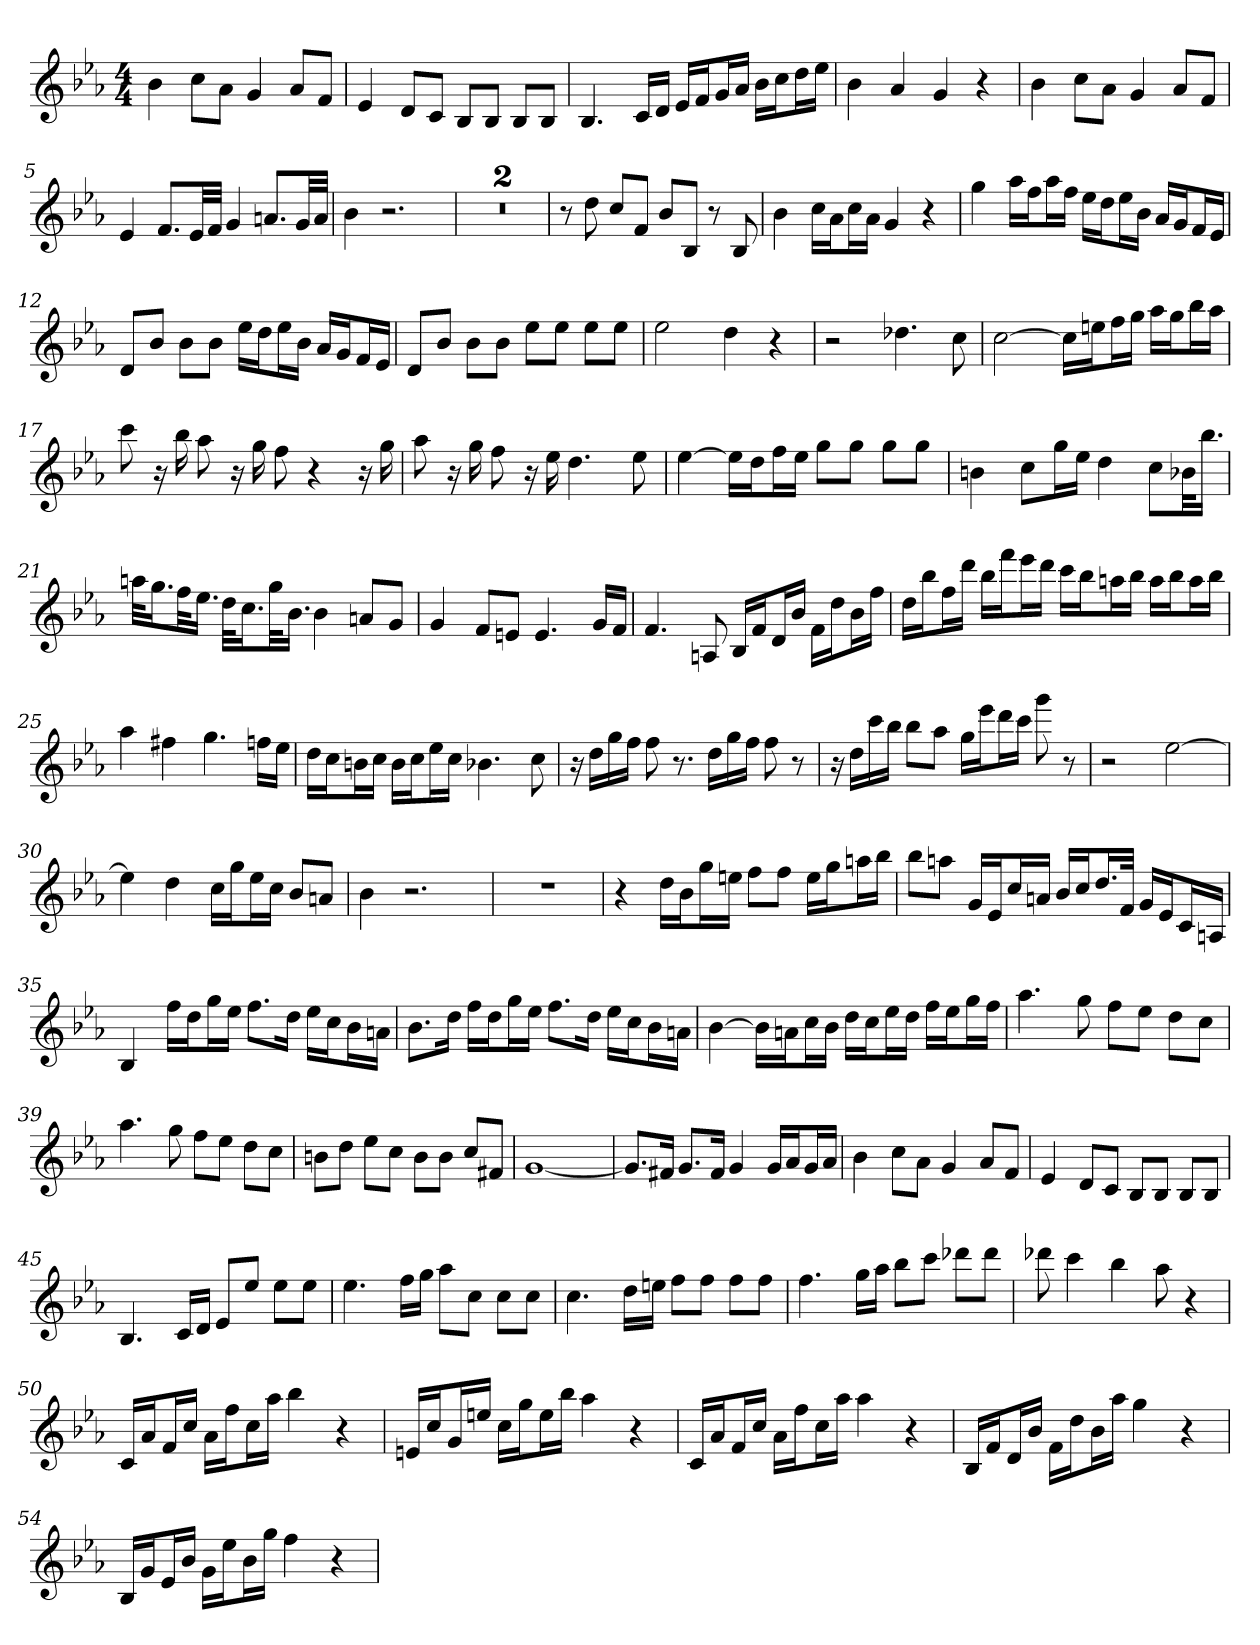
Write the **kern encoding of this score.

**kern
*part1
*staff1
*k[b-e-a-]
*E-:
*M4/4
=
4b-
8ccL
8a-J
4g
8a-L
8fJ
=1
4e-
8dL
8cJ
8B-L
8B-J
8B-L
8B-J
=2
4.B-
16cLL
16dJJ
16e-LL
16fJ
16gL
16a-JJ
16b-LL
16ccJ
16ddL
16ee-JJ
=3
4b-
4a-
4g
4r
=4
4b-
8ccL
8a-J
4g
8a-L
8fJ
=5
4e-
8.fL
32e-LL
32fJJJ
4g
8.anL
32gLL
32aJJJ
=6
4b-
2.r
=7
1r
=8
1r
=9
8r
8dd
8ccL
8fJ
8b-L
8B-J
8r
8B-
=10
4b-
16ccLL
16a-J
16ccL
16a-JJ
4g
4r
=11
4gg
16aa-LL
16ffJ
16aa-L
16ffJJ
16ee-LL
16ddJ
16ee-L
16b-JJ
16a-LL
16gJ
16fL
16e-JJ
=12
8dL
8b-J
8b-L
8b-J
16ee-LL
16ddJ
16ee-L
16b-JJ
16a-LL
16gJ
16fL
16e-JJ
=13
8dL
8b-J
8b-L
8b-J
8ee-L
8ee-J
8ee-L
8ee-J
=14
2ee-
4dd
4r
=15
2r
4.dd-X
8cc
=16
[2cc
16ccLL]
16eenJ
16ffL
16ggJJ
16aa-LL
16ggJ
16bb-L
16aa-JJ
=17
8ccc
16r
16bb-
8aa-
16r
16gg
8ff
4r
16r
16gg
=18
8aa-
16r
16gg
8ff
16r
16ee-
4.dd
8ee-
=19
[4ee-
16ee-LL]
16ddJ
16ffL
16ee-JJ
8ggL
8ggJ
8ggL
8ggJ
=20
4bn
8ccL
16ggL
16ee-JJ
4dd
8ccL
32b-XKL
16.bb-JJ
=21
32aanKLL
16.ggJ
32ffKL
16.ee-JJ
32ddKLL
16.ccJ
32ggKL
16.b-JJ
4b-
8anL
8gJ
=22
4g
8fL
8enJ
4.e
16gLL
16fJJ
=23
4.f
8An
16B-LL
16fJ
16dL
16b-JJ
16fLL
16ddJ
16b-L
16ffJJ
=24
16ddLL
16bb-J
16ffL
16dddJJ
16bb-LL
16fffJ
16eee-L
16dddJJ
16cccLL
16bb-J
16aanL
16bb-JJ
16aaLL
16bb-J
16aaL
16bb-JJ
=25
4aa-
4ff#X
4.gg
16ffnLL
16ee-JJ
=26
16ddLL
16ccJ
16bnL
16ccJJ
16bLL
16ccJ
16ee-L
16ccJJ
4.b-X
8cc
=27
16r
16ddLL
16gg
16ffJJ
8ff
8.r
16ddLL
16gg
16ffJJ
8ff
8r
=28
16r
16ddLL
16ccc
16bb-JJ
8bb-L
8aa-J
16ggLL
16eee-J
16dddL
16cccJJ
8ggg
8r
=29
2r
[2ee-
=30
4ee-]
4dd
16ccLL
16ggJ
16ee-L
16ccJJ
8b-L
8anJ
=31
4b-
2.r
=32
1r
=33
4r
16ddLL
16b-J
16ggL
16eenJJ
8ffL
8ffJ
16eeLL
16ggJ
16aanL
16bb-JJ
=34
8bb-L
8aanJ
16gLL
16e-J
16ccL
16anJJ
16b-LL
16ccJ
16.ddL
32fJJk
16gLL
16e-J
16cL
16AnJJ
=35
4B-
16ffLL
16ddJ
16ggL
16ee-JJ
8.ffL
16ddJk
16ee-LL
16ccJ
16b-L
16anJJ
=36
8.b-L
16ddJk
16ffLL
16ddJ
16ggL
16ee-JJ
8.ffL
16ddJk
16ee-LL
16ccJ
16b-L
16anJJ
=37
[4b-
16b-LL]
16anJ
16ccL
16b-JJ
16ddLL
16ccJ
16ee-L
16ddJJ
16ffLL
16ee-J
16ggL
16ffJJ
=38
4.aa-
8gg
8ffL
8ee-J
8ddL
8ccJ
=39
4.aa-
8gg
8ffL
8ee-J
8ddL
8ccJ
=40
8bnL
8ddJ
8ee-L
8ccJ
8bL
8bJ
8ccL
8f#XJ
=41
[1g
=42
8.gL]
16f#XJk
8.gL
16f#Jk
4g
16gLL
16a-J
16gL
16a-JJ
=43
4b-
8ccL
8a-J
4g
8a-L
8fJ
=44
4e-
8dL
8cJ
8B-L
8B-J
8B-L
8B-J
=45
4.B-
16cLL
16dJJ
8e-L
8ee-J
8ee-L
8ee-J
=46
4.ee-
16ffLL
16ggJJ
8aa-L
8ccJ
8ccL
8ccJ
=47
4.cc
16ddLL
16eenJJ
8ffL
8ffJ
8ffL
8ffJ
=48
4.ff
16ggLL
16aa-JJ
8bb-L
8cccJ
8ddd-XL
8ddd-J
=49
8ddd-X
4ccc
4bb-
8aa-
4r
=50
16cLL
16a-J
16fL
16ccJJ
16a-LL
16ffJ
16ccL
16aa-JJ
4bb-
4r
=51
16enLL
16ccJ
16gL
16eenJJ
16ccLL
16ggJ
16eeL
16bb-JJ
4aa-
4r
=52
16cLL
16a-J
16fL
16ccJJ
16a-LL
16ffJ
16ccL
16aa-JJ
4aa-
4r
=53
16B-LL
16fJ
16dL
16b-JJ
16fLL
16ddJ
16b-L
16aa-JJ
4gg
4r
=54
16B-LL
16gJ
16e-L
16b-JJ
16gLL
16ee-J
16b-L
16ggJJ
4ff
4r
=
*-
